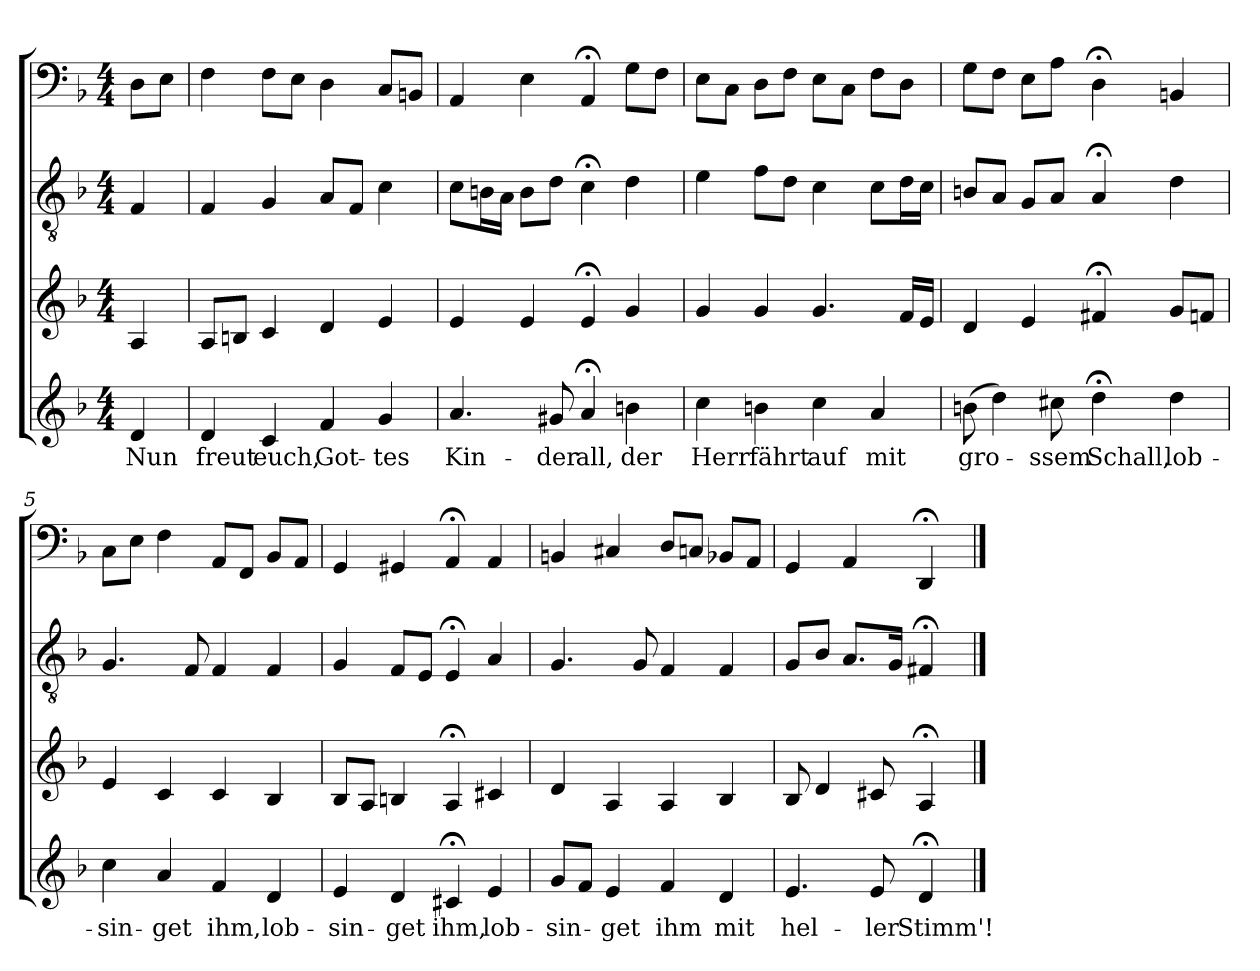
**kern	**text	**kern	**kern	**kern
*part4	*part4	*part3	*part2	*part1
*staff4	*staff4	*staff3	*staff2	*staff1
*clefG2	*	*clefG2	*clefGv2	*clefF4
*k[b-]	*	*k[b-]	*k[b-]	*k[b-]
*d:	*	*d:	*d:	*d:
*M4/4	*	*M4/4	*M4/4	*M4/4
=	=	=	=	=
4d/	Nun	4A/	4F/	8D\L
.	.	.	.	8E\J
=1	=1	=1	=1	=1
4d/	freut	8A/L	4F/	4F\
.	.	8Bn/J	.	.
4c/	euch,	4c/	4G/	8F\L
.	.	.	.	8E\J
4f/	Got-	4d/	8A/L	4D\
.	.	.	8F/J	.
4g/	-tes	4e/	4c\	8C/L
.	.	.	.	8BBn/J
=2	=2	=2	=2	=2
4.a/	Kin-	4e/	8c\L	4AA/
.	.	.	16Bn\L	.
.	.	.	16A\JJ	.
.	.	4e/	8B\L	4E\
8g#X/	-der	.	8d\J	.
4a;</	all,	4e;</	4c;<\	4AA;</
4bn\	der	4g/	4d\	8G\L
.	.	.	.	8F\J
=3	=3	=3	=3	=3
4cc\	Herr	4g/	4e\	8E\L
.	.	.	.	8C\J
4bn\	fährt	4g/	8f\L	8D\L
.	.	.	8d\J	8F\J
4cc\	auf	4.g/	4c\	8E\L
.	.	.	.	8C\J
4a/	mit	.	8c\L	8F\L
.	.	16f/LL	16d\L	8D\J
.	.	16e/JJ	16c\JJ	.
=4	=4	=4	=4	=4
(8bn\	gro-	4d/	8Bn/L	8G\L
4dd\)	.	.	8A/J	8F\J
.	.	4e/	8G/L	8E\L
8cc#X\	-ssem	.	8A/J	8A\J
4dd;<\	Schall,	4f#X;</	4A;</	4D;<\
4dd\	lob-	8g/L	4d\	4BBn/
.	.	8fn/J	.	.
=5	=5	=5	=5	=5
4cc\	-sin-	4e/	4.G/	8C\L
.	.	.	.	8E\J
4a/	-get	4c/	.	4F\
.	.	.	8F/	.
4f/	ihm,	4c/	4F/	8AA/L
.	.	.	.	8FF/J
4d/	lob-	4B-/	4F/	8BB-/L
.	.	.	.	8AA/J
=6	=6	=6	=6	=6
4e/	-sin-	8B-/L	4G/	4GG/
.	.	8A/J	.	.
4d/	-get	4Bn/	8F/L	4GG#X/
.	.	.	8E/J	.
4c#X;</	ihm,	4A;</	4E;</	4AA;</
4e/	lob-	4c#X/	4A/	4AA/
=7	=7	=7	=7	=7
8g/L	-sin-	4d/	4.G/	4BBn/
8f/J	.	.	.	.
4e/	-get	4A/	.	4C#X/
.	.	.	8G/	.
4f/	ihm	4A/	4F/	8D/L
.	.	.	.	8Cn/J
4d/	mit	4B-/	4F/	8BB-X/L
.	.	.	.	8AA/J
=8	=8	=8	=8	=8
4.e/	hel-	8B-/	8G/L	4GG/
.	.	4d/	8B-/J	.
.	.	.	8.A/L	4AA/
8e/	-ler	8c#X/	.	.
.	.	.	16G/Jk	.
4d;</	Stimm'!	4A;</	4F#X;</	4DD;</
==	==	==	==	==
*-	*-	*-	*-	*-
